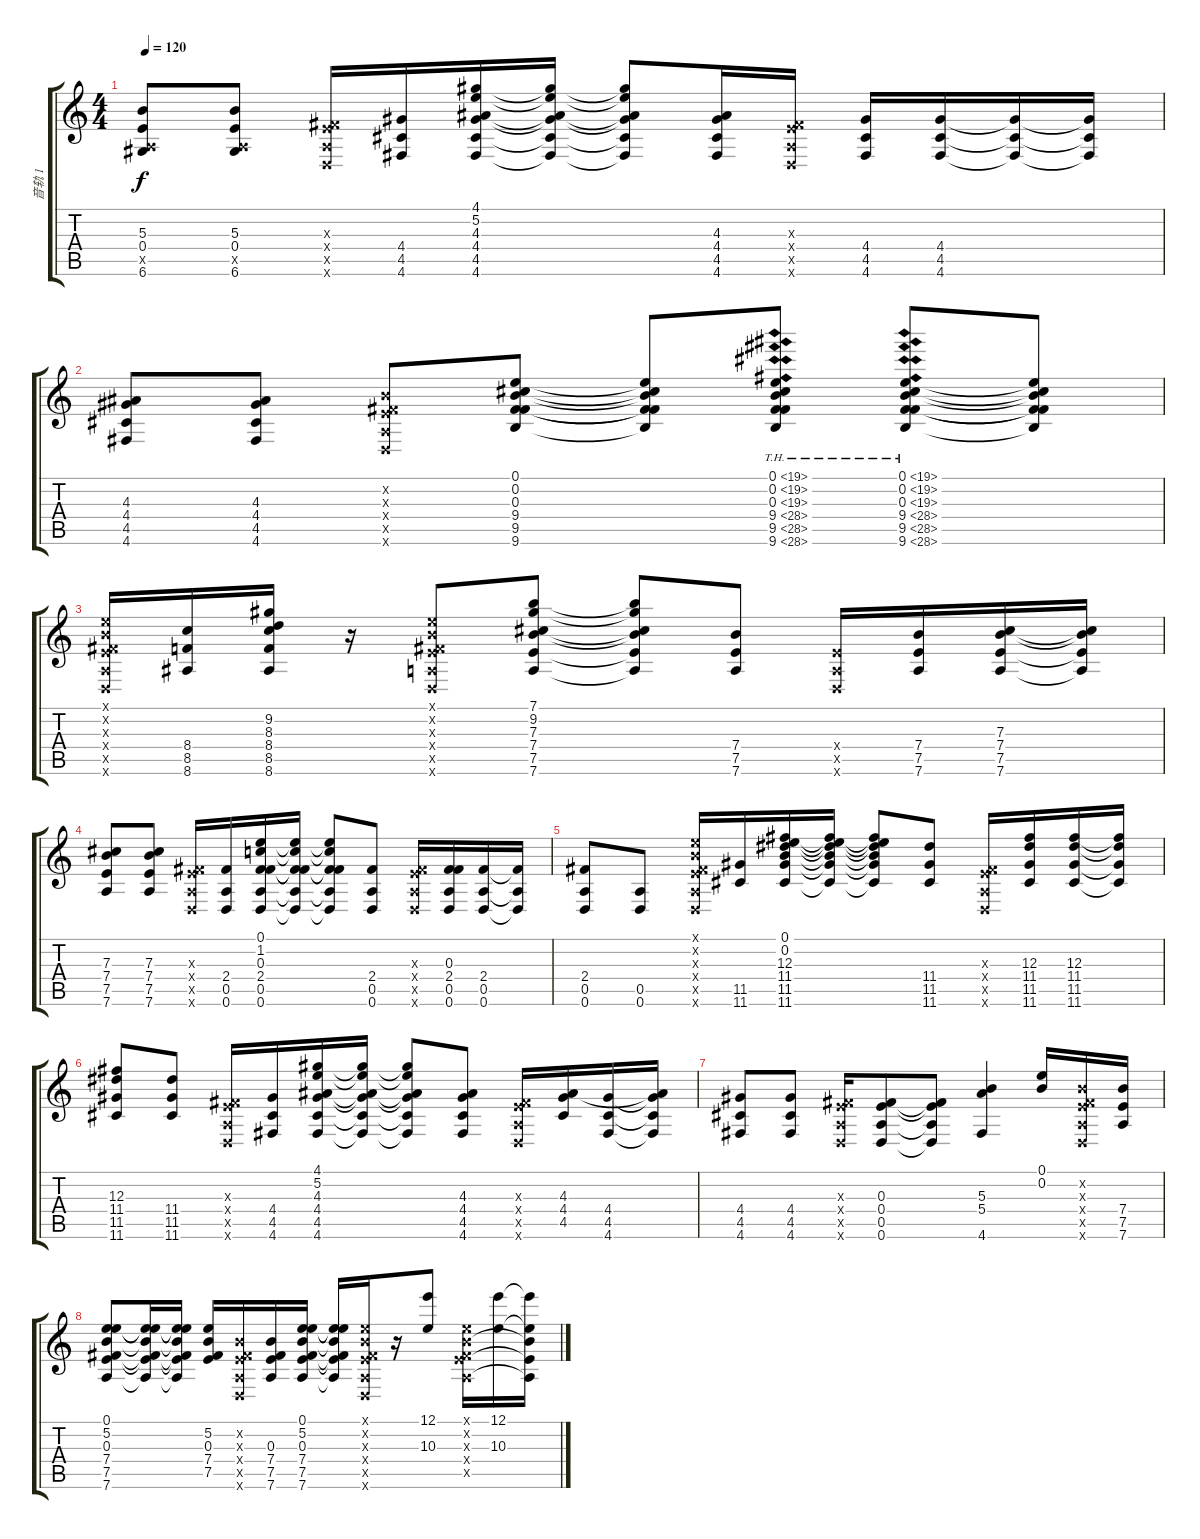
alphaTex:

\track ("音轨 1" "音轨 1") {instrument acousticguitarnylon}
\staff {score tabs}
\tuning (E4 B3 Gb3 E3 A2 D2) {hide}
\ts (4 4)
\tempo 120
\clef g2
\ks c
(5.3 0.4 0.5{x} 6.6).8{dy f} (5.3 0.4 0.5{x} 6.6).8 (0.3{x} 0.4{x} 0.5{x} 0.6{x}).16 (4.4 4.5 4.6).16 (4.1 5.2 4.3 4.4 4.5 4.6).16 (4.1{t} 5.2{t} 4.3{t} 4.4{t} 4.5{t} 4.6{t}).16 (4.1{t} 5.2{t} 4.3{t} 4.4{t} 4.5{t} 4.6{t}).8 (4.3 4.4 4.5 4.6).16 (0.3{x} 0.4{x} 0.5{x} 0.6{x}).16 (4.4 4.5 4.6).16 (4.4 4.5 4.6).16 (4.4{t} 4.5{t} 4.6{t}).16 (4.4{t} 4.5{t} 4.6{t}).16 |
(4.3 4.4 4.5 4.6).8 (4.3 4.4 4.5 4.6).8 (0.2{x} 0.3{x} 0.4{x} 0.5{x} 0.6{x}).8 (0.1 0.2 0.3 9.4 9.5 9.6).8 (0.1{t} 0.2{t} 0.3{t} 9.4{t} 9.5{t} 9.6{t}).8 (0.1{th 19} 0.2{th 19} 0.3{th 19} 9.4{th 19} 9.5{th 19} 9.6{th 19}).8 (0.1{th 19} 0.2{th 19} 0.3{th 19} 9.4{th 19} 9.5{th 19} 9.6{th 19}).8 (0.1{t} 0.2{t} 0.3{t} 9.4{t} 9.5{t} 9.6{t}).8 |
(0.1{x} 0.2{x} 0.3{x} 0.4{x} 0.5{x} 0.6{x}).16 (8.4 8.5 8.6).16 (9.2 8.3 8.4 8.5 8.6).16 r.16 (0.1{x} 0.2{x} 0.3{x} 0.4{x} 0.5{x} 0.6{x}).8 (7.1 9.2 7.3 7.4 7.5 7.6).8 (7.1{t} 9.2{t} 7.3{t} 7.4{t} 7.5{t} 7.6{t}).8 (7.4 7.5 7.6).8 (0.4{x} 0.5{x} 0.6{x}).16 (7.4 7.5 7.6).16 (7.3 7.4 7.5 7.6).16 (7.3{t} 7.4{t} 7.5{t} 7.6{t}).16 |
(7.3 7.4 7.5 7.6).8 (7.3 7.4 7.5 7.6).8 (0.3{x} 0.4{x} 0.5{x} 0.6{x}).16 (2.4 0.5 0.6).16 (0.1 1.2 0.3 2.4 0.5 0.6).16 (0.1{t} 1.2{t} 0.3{t} 2.4{t} 0.5{t} 0.6{t}).16 (0.1{t} 1.2{t} 0.3{t} 2.4{t} 0.5{t} 0.6{t}).8 (2.4 0.5 0.6).8 (0.3{x} 0.4{x} 0.5{x} 0.6{x}).16 (0.3 2.4 0.5 0.6).16 (2.4 0.5 0.6).16 (2.4{t} 0.5{t} 0.6{t}).16 |
(2.4 0.5 0.6).8 (0.5 0.6).8 (0.1{x} 0.2{x} 0.3{x} 0.4{x} 0.5{x} 0.6{x}).16 (11.5 11.6).16 (0.1 0.2 12.3 11.4 11.5 11.6).16 (0.1{t} 0.2{t} 12.3{t} 11.4{t} 11.5{t} 11.6{t}).16 (0.1{t} 0.2{t} 12.3{t} 11.4{t} 11.5{t} 11.6{t}).8 (11.4 11.5 11.6).8 (0.3{x} 0.4{x} 0.5{x} 0.6{x}).16 (12.3 11.4 11.5 11.6).16 (12.3 11.4 11.5 11.6).16 (12.3{t} 11.4{t} 11.5{t} 11.6{t}).16 |
(12.3 11.4 11.5 11.6).8 (11.4 11.5 11.6).8 (0.3{x} 0.4{x} 0.5{x} 0.6{x}).16 (4.4 4.5 4.6).16 (4.1 5.2 4.3 4.4 4.5 4.6).16 (4.1{t} 5.2{t} 4.3{t} 4.4{t} 4.5{t} 4.6{t}).16 (4.1{t} 5.2{t} 4.3{t} 4.4{t} 4.5{t} 4.6{t}).8 (4.3 4.4 4.5 4.6).8 (0.3{x} 0.4{x} 0.5{x} 0.6{x}).16 (4.3 4.4 4.5).16 (4.4 4.5 4.6).16 (4.3{t} 4.4{t} 4.5{t} 4.6{t}).16 |
(4.4 4.5 4.6).8 (4.4 4.5 4.6).8 (0.3{x} 0.4{x} 0.5{x} 0.6{x}).16 (0.3 0.4 0.5 0.6).8 (0.3{t} 0.4{t} 0.5{t} 0.6{t}).8 (5.3 5.4 4.6).4 (0.1 0.2).16 (0.2{x} 0.3{x} 0.4{x} 0.5{x} 0.6{x}).16 (7.4 7.5 7.6).16 |
(0.1 5.2 0.3 7.4 7.5 7.6).8 (0.1{t} 5.2{t} 0.3{t} 7.4{t} 7.5{t} 7.6{t}).16 (0.1{t} 5.2{t} 0.3{t} 7.4{t} 7.5{t} 7.6{t}).16 (5.2 0.3 7.4 7.5).16 (0.2{x} 0.3{x} 0.4{x} 0.5{x} 0.6{x}).16 (0.3 7.4 7.5 7.6).16 (0.1 5.2 0.3 7.4 7.5 7.6).16 (0.1{t} 5.2{t} 0.3{t} 7.4{t} 7.5{t} 7.6{t}).16 (0.1{x} 0.2{x} 0.3{x} 0.4{x} 0.5{x} 0.6{x}).16 r.16 (12.1 10.3).8 (0.1{x} 0.2{x} 0.3{x} 0.4{x} 0.5{x}).16 (12.1 10.3).16 (12.1{t} 0.2{t} 10.3{t} 0.4{t} 0.5{t}).16
